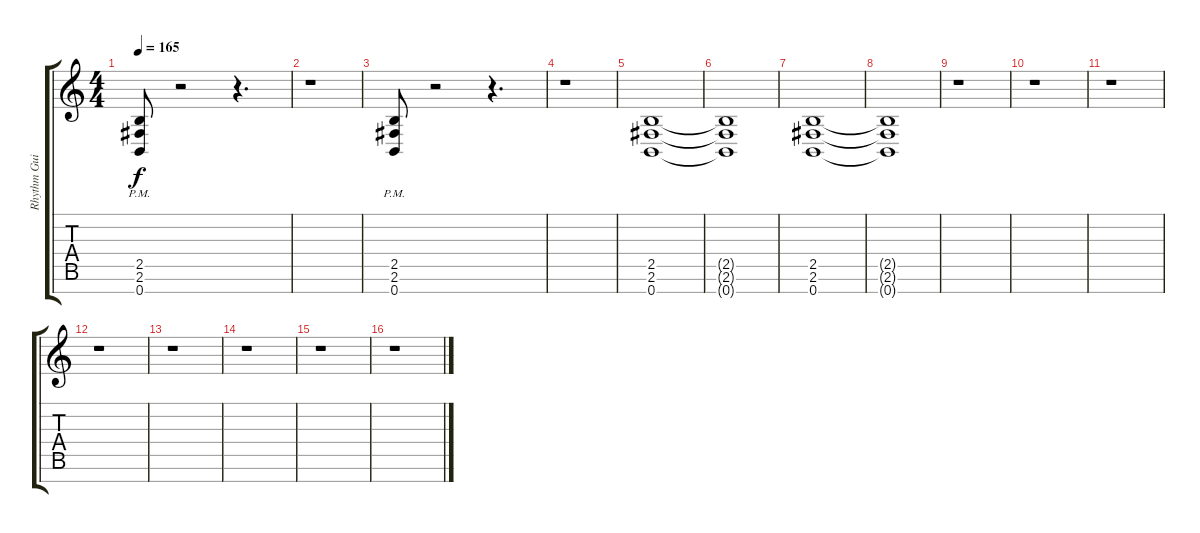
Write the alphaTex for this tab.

\track ("Rhythm Guitar" "Rhythm Gui") {instrument distortionguitar}
\staff {score tabs}
\tuning (E4 B3 G3 D3 A2 E2 B1) {hide}
\ts (4 4)
\tempo 165
\clef g2
\ks c
(2.5{pm} 2.6{pm} 0.7{pm}).8{dy f} r.2 r.4{d} |
r.1 |
(2.5{pm} 2.6{pm} 0.7{pm}).8 r.2 r.4{d} |
r.1 |
(2.5 2.6 0.7).1 |
(2.5{t} 2.6{t} 0.7{t}).1 |
(2.5 2.6 0.7).1 |
(2.5{t} 2.6{t} 0.7{t}).1 |
r.1 |
r.1 |
r.1 |
r.1 |
r.1 |
r.1 |
r.1 |
r.1
